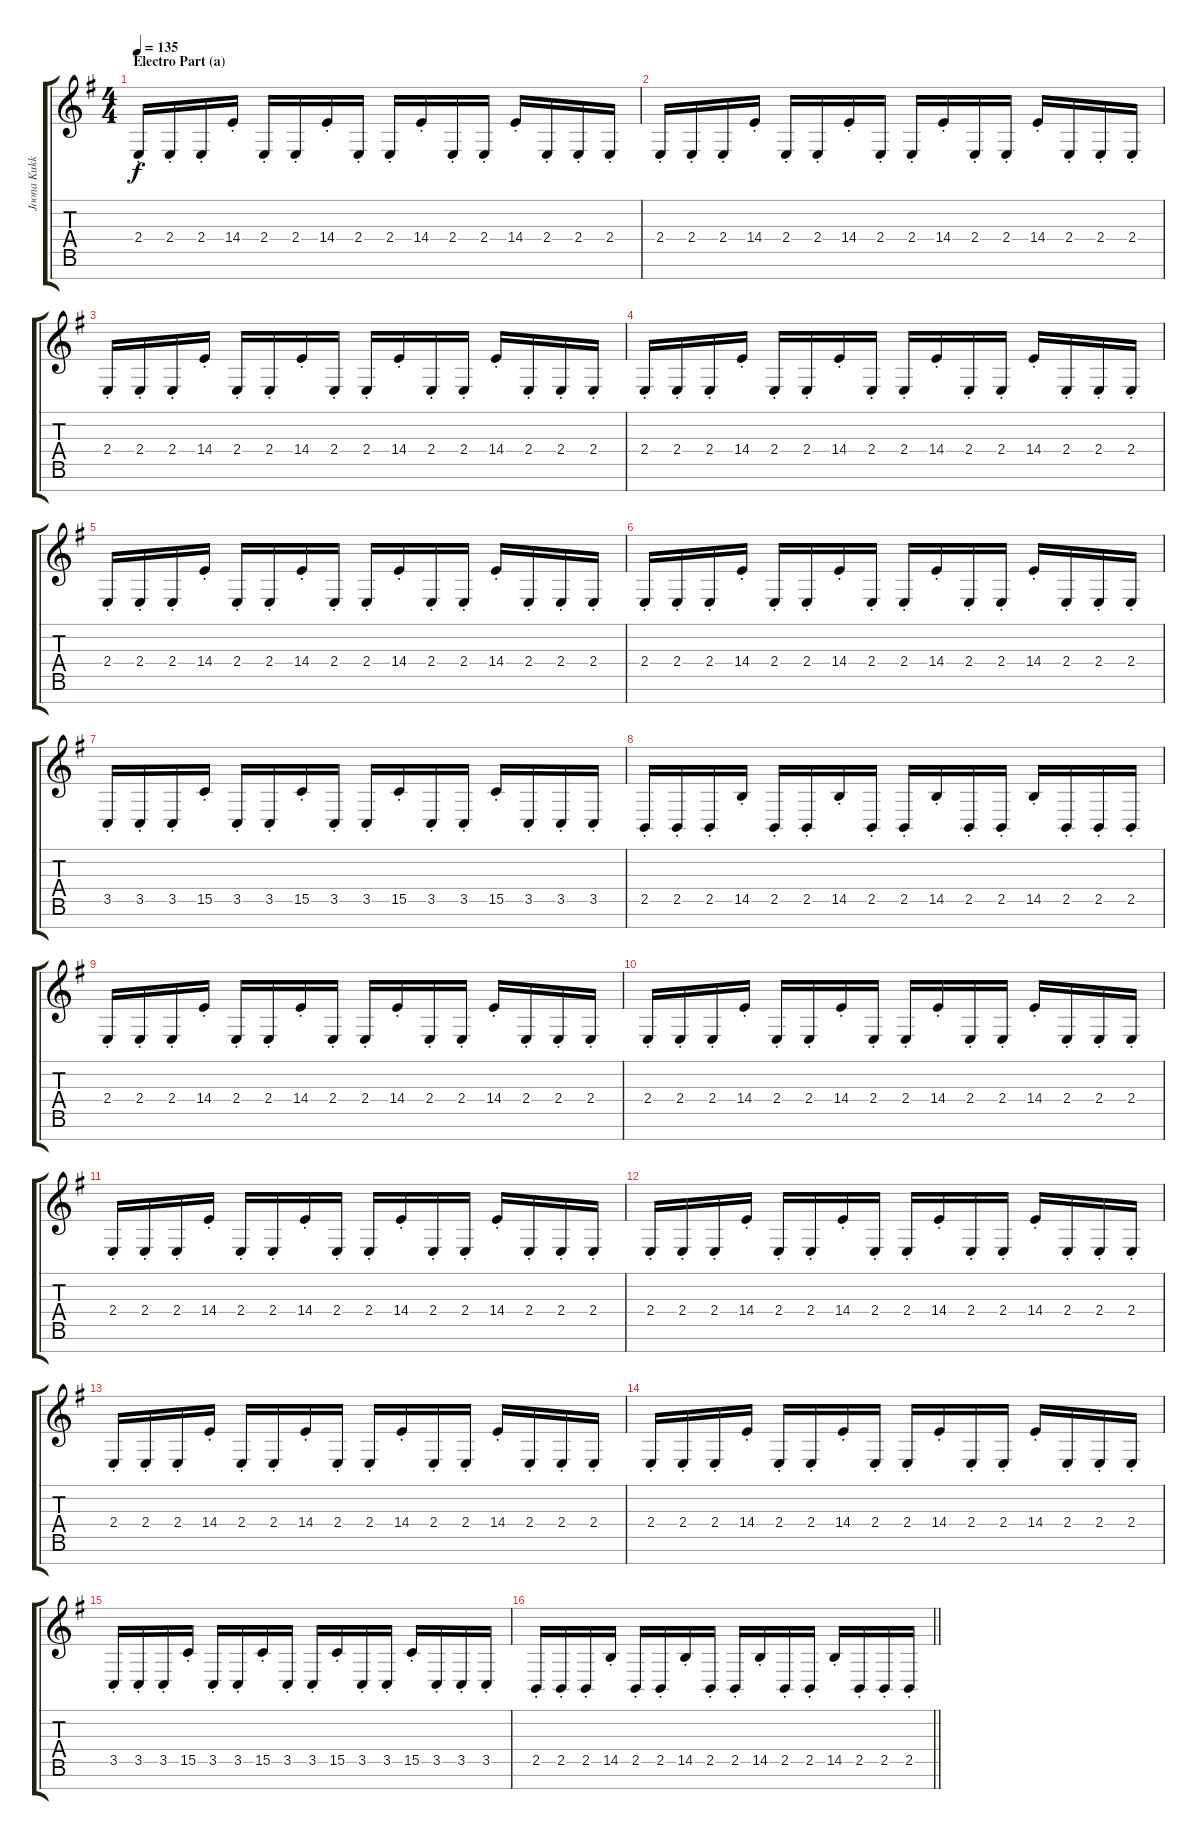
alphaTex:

\track ("Joona Kukkola (keyboard)" "Joona Kukk") {instrument lead2sawtooth}
\staff {score tabs}
\tuning (E4 B3 G3 D3 A2 E2 B1) {hide}
\ts (4 4)
\section ("" "Electro Part (a)")
\tempo 135
\clef g2
\ks eminor
2.4{st}.16{dy f} 2.4{st}.16 2.4{st}.16 14.4{st}.16 2.4{st}.16 2.4{st}.16 14.4{st}.16 2.4{st}.16 2.4{st}.16 14.4{st}.16 2.4{st}.16 2.4{st}.16 14.4{st}.16 2.4{st}.16 2.4{st}.16 2.4{st}.16 |
2.4{st}.16 2.4{st}.16 2.4{st}.16 14.4{st}.16 2.4{st}.16 2.4{st}.16 14.4{st}.16 2.4{st}.16 2.4{st}.16 14.4{st}.16 2.4{st}.16 2.4{st}.16 14.4{st}.16 2.4{st}.16 2.4{st}.16 2.4{st}.16 |
2.4{st}.16 2.4{st}.16 2.4{st}.16 14.4{st}.16 2.4{st}.16 2.4{st}.16 14.4{st}.16 2.4{st}.16 2.4{st}.16 14.4{st}.16 2.4{st}.16 2.4{st}.16 14.4{st}.16 2.4{st}.16 2.4{st}.16 2.4{st}.16 |
2.4{st}.16 2.4{st}.16 2.4{st}.16 14.4{st}.16 2.4{st}.16 2.4{st}.16 14.4{st}.16 2.4{st}.16 2.4{st}.16 14.4{st}.16 2.4{st}.16 2.4{st}.16 14.4{st}.16 2.4{st}.16 2.4{st}.16 2.4{st}.16 |
2.4{st}.16 2.4{st}.16 2.4{st}.16 14.4{st}.16 2.4{st}.16 2.4{st}.16 14.4{st}.16 2.4{st}.16 2.4{st}.16 14.4{st}.16 2.4{st}.16 2.4{st}.16 14.4{st}.16 2.4{st}.16 2.4{st}.16 2.4{st}.16 |
2.4{st}.16 2.4{st}.16 2.4{st}.16 14.4{st}.16 2.4{st}.16 2.4{st}.16 14.4{st}.16 2.4{st}.16 2.4{st}.16 14.4{st}.16 2.4{st}.16 2.4{st}.16 14.4{st}.16 2.4{st}.16 2.4{st}.16 2.4{st}.16 |
3.5{st}.16 3.5{st}.16 3.5{st}.16 15.5{st}.16 3.5{st}.16 3.5{st}.16 15.5{st}.16 3.5{st}.16 3.5{st}.16 15.5{st}.16 3.5{st}.16 3.5{st}.16 15.5{st}.16 3.5{st}.16 3.5{st}.16 3.5{st}.16 |
2.5{st}.16 2.5{st}.16 2.5{st}.16 14.5{st}.16 2.5{st}.16 2.5{st}.16 14.5{st}.16 2.5{st}.16 2.5{st}.16 14.5{st}.16 2.5{st}.16 2.5{st}.16 14.5{st}.16 2.5{st}.16 2.5{st}.16 2.5{st}.16 |
2.4{st}.16 2.4{st}.16 2.4{st}.16 14.4{st}.16 2.4{st}.16 2.4{st}.16 14.4{st}.16 2.4{st}.16 2.4{st}.16 14.4{st}.16 2.4{st}.16 2.4{st}.16 14.4{st}.16 2.4{st}.16 2.4{st}.16 2.4{st}.16 |
2.4{st}.16 2.4{st}.16 2.4{st}.16 14.4{st}.16 2.4{st}.16 2.4{st}.16 14.4{st}.16 2.4{st}.16 2.4{st}.16 14.4{st}.16 2.4{st}.16 2.4{st}.16 14.4{st}.16 2.4{st}.16 2.4{st}.16 2.4{st}.16 |
2.4{st}.16 2.4{st}.16 2.4{st}.16 14.4{st}.16 2.4{st}.16 2.4{st}.16 14.4{st}.16 2.4{st}.16 2.4{st}.16 14.4{st}.16 2.4{st}.16 2.4{st}.16 14.4{st}.16 2.4{st}.16 2.4{st}.16 2.4{st}.16 |
2.4{st}.16 2.4{st}.16 2.4{st}.16 14.4{st}.16 2.4{st}.16 2.4{st}.16 14.4{st}.16 2.4{st}.16 2.4{st}.16 14.4{st}.16 2.4{st}.16 2.4{st}.16 14.4{st}.16 2.4{st}.16 2.4{st}.16 2.4{st}.16 |
2.4{st}.16 2.4{st}.16 2.4{st}.16 14.4{st}.16 2.4{st}.16 2.4{st}.16 14.4{st}.16 2.4{st}.16 2.4{st}.16 14.4{st}.16 2.4{st}.16 2.4{st}.16 14.4{st}.16 2.4{st}.16 2.4{st}.16 2.4{st}.16 |
2.4{st}.16 2.4{st}.16 2.4{st}.16 14.4{st}.16 2.4{st}.16 2.4{st}.16 14.4{st}.16 2.4{st}.16 2.4{st}.16 14.4{st}.16 2.4{st}.16 2.4{st}.16 14.4{st}.16 2.4{st}.16 2.4{st}.16 2.4{st}.16 |
3.5{st}.16 3.5{st}.16 3.5{st}.16 15.5{st}.16 3.5{st}.16 3.5{st}.16 15.5{st}.16 3.5{st}.16 3.5{st}.16 15.5{st}.16 3.5{st}.16 3.5{st}.16 15.5{st}.16 3.5{st}.16 3.5{st}.16 3.5{st}.16 |
\barLineRight lightlight
2.5{st}.16 2.5{st}.16 2.5{st}.16 14.5{st}.16 2.5{st}.16 2.5{st}.16 14.5{st}.16 2.5{st}.16 2.5{st}.16 14.5{st}.16 2.5{st}.16 2.5{st}.16 14.5{st}.16 2.5{st}.16 2.5{st}.16 2.5{st}.16
